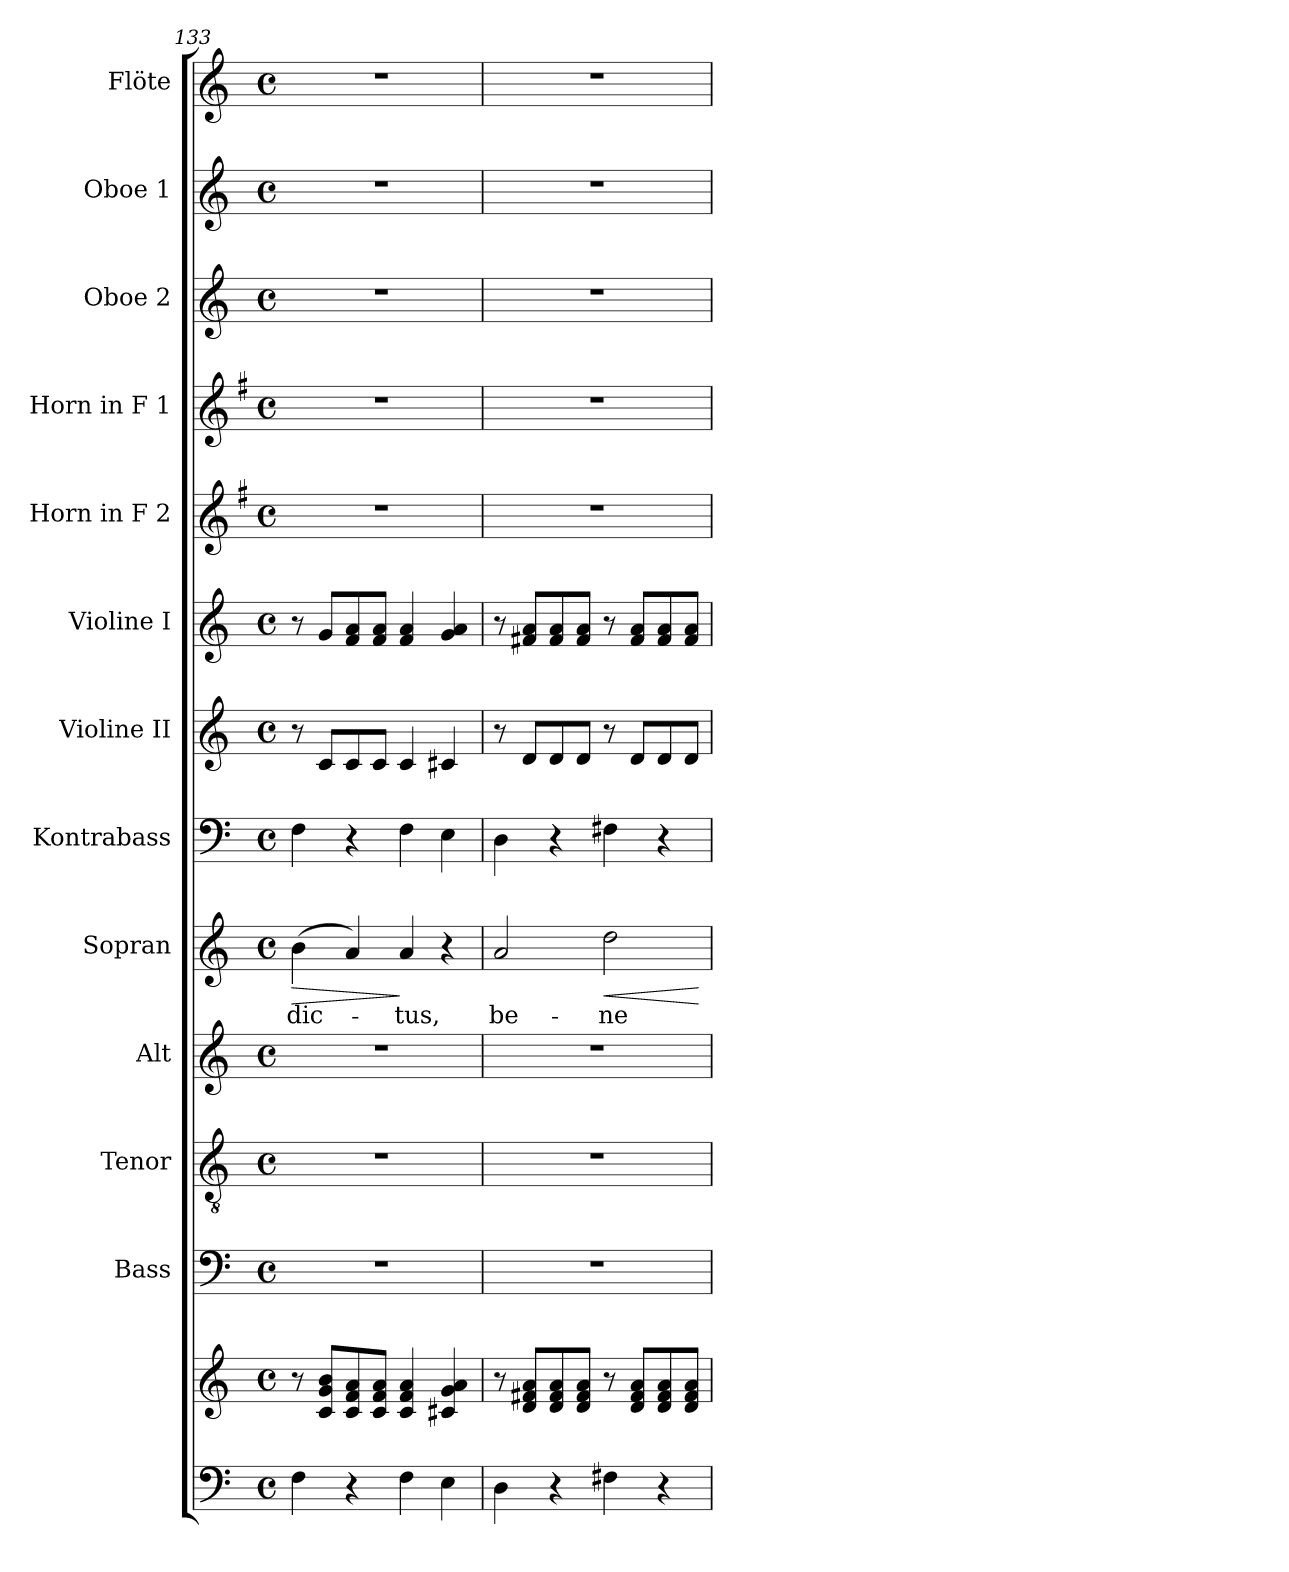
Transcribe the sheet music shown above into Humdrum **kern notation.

**kern	**kern	**kern	**kern	**kern	**kern	**text	**dynam	**kern	**kern	**kern	**kern	**kern	**kern	**kern	**kern
*part13	*part13	*part12	*part11	*part10	*part9	*part9	*part9	*part8	*part7	*part6	*part5	*part4	*part3	*part2	*part1
*staff14	*staff13	*staff12	*staff11	*staff10	*staff9	*staff9	*staff9	*staff8	*staff7	*staff6	*staff5	*staff4	*staff3	*staff2	*staff1
*	*	*I"Bass	*I"Tenor	*I"Alt	*I"Sopran	*	*	*I"Kontrabass	*I"Violine II	*I"Violine I	*I"Horn in F 2	*I"Horn in F 1	*I"Oboe 2	*I"Oboe 1	*I"Flöte
*	*	*I'B.	*I'T.	*I'A.	*I'S.	*	*	*I'Kb.	*I'Vl. II	*I'Vl. I	*	*	*I'Ob. 2	*I'Ob. 1	*I'Fl.
*clefF4	*clefG2	*clefF4	*clefGv2	*clefG2	*clefG2	*	*	*clefF4	*clefG2	*clefG2	*clefG2	*clefG2	*clefG2	*clefG2	*clefG2
*	*	*	*	*	*	*	*	*ITrd7c12	*	*	*ITrd4c7	*ITrd4c7	*	*	*
*k[]	*k[]	*k[]	*k[]	*k[]	*k[]	*	*	*k[]	*k[]	*k[]	*k[]	*k[]	*k[]	*k[]	*k[]
*C:	*C:	*C:	*C:	*C:	*C:	*	*	*C:	*C:	*C:	*C:	*C:	*C:	*C:	*C:
*M4/4	*M4/4	*M4/4	*M4/4	*M4/4	*M4/4	*	*	*M4/4	*M4/4	*M4/4	*M4/4	*M4/4	*M4/4	*M4/4	*M4/4
*met(c)	*met(c)	*met(c)	*met(c)	*met(c)	*met(c)	*	*	*met(c)	*met(c)	*met(c)	*met(c)	*met(c)	*met(c)	*met(c)	*met(c)
=133	=133	=133	=133	=133	=133	=133	=133	=133	=133	=133	=133	=133	=133	=133	=133
!	!	!	!	!	!	!LO:LY:b	!LO:HP:b	!	!	!	!	!	!	!	!
4F\	8r	1r	1r	1r	(>4b\	-dic-	>	4FF\	8r	8r	1r	1r	1r	1r	1r
.	8c/ 8g/ 8b/L	.	.	.	.	.	.	.	8c/L	8g/L	.	.	.	.	.
4r	8c/ 8f/ 8a/	.	.	.	4a/)	.	.	4r	8c/	8f/ 8a/	.	.	.	.	.
.	8c/ 8f/ 8a/J	.	.	.	.	.	.	.	8c/J	8f/ 8a/J	.	.	.	.	.
!	!	!	!	!	!	!LO:LY:b	!	!	!	!	!	!	!	!	!
4F\	4c/ 4f/ 4a/	.	.	.	4a/	-tus,	]	4FF\	4c/	4f/ 4a/	.	.	.	.	.
4E\	4c#X/ 4g/ 4a/	.	.	.	4r	.	.	4EE\	4c#X/	4g/ 4a/	.	.	.	.	.
!!LO:PB:g=z
=134	=134	=134	=134	=134	=134	=134	=134	=134	=134	=134	=134	=134	=134	=134	=134
!	!	!	!	!	!	!LO:LY:b	!	!	!	!	!	!	!	!	!
4D\	8r	1r	1r	1r	2a/	be-	.	4DD\	8r	8r	1r	1r	1r	1r	1r
.	8d/ 8f#X/ 8a/L	.	.	.	.	.	.	.	8d/L	8f#X/ 8a/L	.	.	.	.	.
4r	8d/ 8f#/ 8a/	.	.	.	.	.	.	4r	8d/	8f#/ 8a/	.	.	.	.	.
.	8d/ 8f#/ 8a/J	.	.	.	.	.	.	.	8d/J	8f#/ 8a/J	.	.	.	.	.
!	!	!	!	!	!	!LO:LY:b	!LO:HP:b	!	!	!	!	!	!	!	!
4F#X\	8r	.	.	.	2dd\	-ne-	<	4FF#X\	8r	8r	.	.	.	.	.
.	8d/ 8f#/ 8a/L	.	.	.	.	.	.	.	8d/L	8f#/ 8a/L	.	.	.	.	.
4r	8d/ 8f#/ 8a/	.	.	.	.	.	.	4r	8d/	8f#/ 8a/	.	.	.	.	.
.	8d/ 8f#/ 8a/J	.	.	.	.	.	.	.	8d/J	8f#/ 8a/J	.	.	.	.	.
.	.	.	.	.	.	.	[	.	.	.	.	.	.	.	.
=	=	=	=	=	=	=	=	=	=	=	=	=	=	=	=
*-	*-	*-	*-	*-	*-	*-	*-	*-	*-	*-	*-	*-	*-	*-	*-
